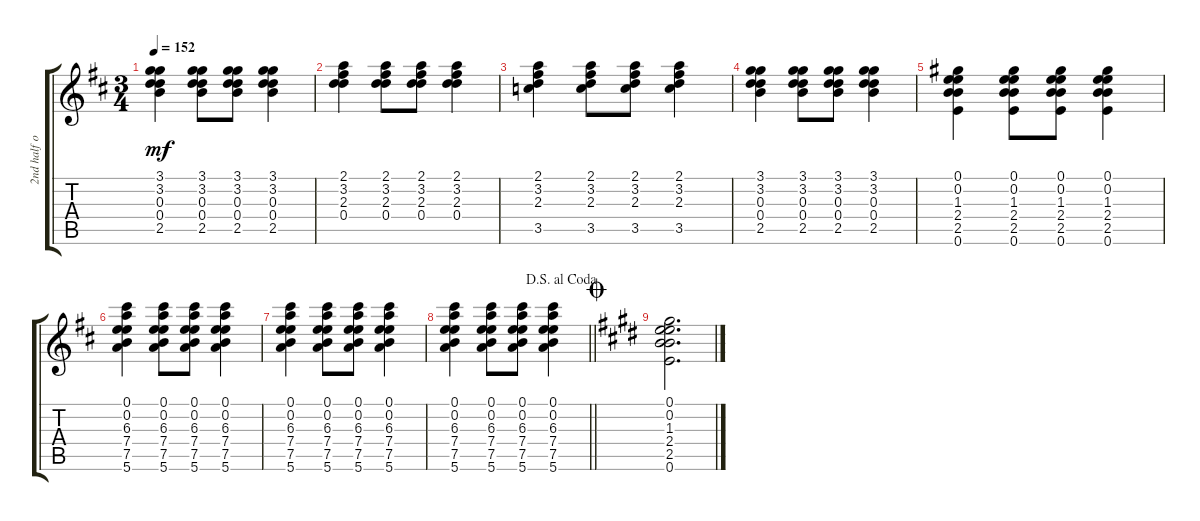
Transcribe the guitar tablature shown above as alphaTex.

\track ("2nd half of 12 string" "2nd half o") {instrument acousticguitarnylon}
\staff {score tabs}
\tuning (E4 B3 G4 D4 A3 E3) {hide}
\ts (3 4)
\tempo 152
\clef g2
\ks d
(3.1 3.2 0.3 0.4 2.5).4{dy mf} (3.1 3.2 0.3 0.4 2.5).8 (3.1 3.2 0.3 0.4 2.5).8 (3.1 3.2 0.3 0.4 2.5).4 |
(2.1 3.2 2.3 0.4).4 (2.1 3.2 2.3 0.4).8 (2.1 3.2 2.3 0.4).8 (2.1 3.2 2.3 0.4).4 |
(2.1 3.2 2.3 3.5).4 (2.1 3.2 2.3 3.5).8 (2.1 3.2 2.3 3.5).8 (2.1 3.2 2.3 3.5).4 |
(3.1 3.2 0.3 0.4 2.5).4 (3.1 3.2 0.3 0.4 2.5).8 (3.1 3.2 0.3 0.4 2.5).8 (3.1 3.2 0.3 0.4 2.5).4 |
(0.1 0.2 1.3 2.4 2.5 0.6).4 (0.1 0.2 1.3 2.4 2.5 0.6).8 (0.1 0.2 1.3 2.4 2.5 0.6).8 (0.1 0.2 1.3 2.4 2.5 0.6).4 |
(0.1 0.2 6.3 7.4 7.5 5.6).4 (0.1 0.2 6.3 7.4 7.5 5.6).8 (0.1 0.2 6.3 7.4 7.5 5.6).8 (0.1 0.2 6.3 7.4 7.5 5.6).4 |
(0.1 0.2 6.3 7.4 7.5 5.6).4 (0.1 0.2 6.3 7.4 7.5 5.6).8 (0.1 0.2 6.3 7.4 7.5 5.6).8 (0.1 0.2 6.3 7.4 7.5 5.6).4 |
\jump dalsegnoalcoda
\barLineRight lightlight
(0.1 0.2 6.3 7.4 7.5 5.6).4 (0.1 0.2 6.3 7.4 7.5 5.6).8 (0.1 0.2 6.3 7.4 7.5 5.6).8 (0.1 0.2 6.3 7.4 7.5 5.6).4 |
\jump coda
\ks e
(0.1 0.2 1.3 2.4 2.5 0.6).2{d}
